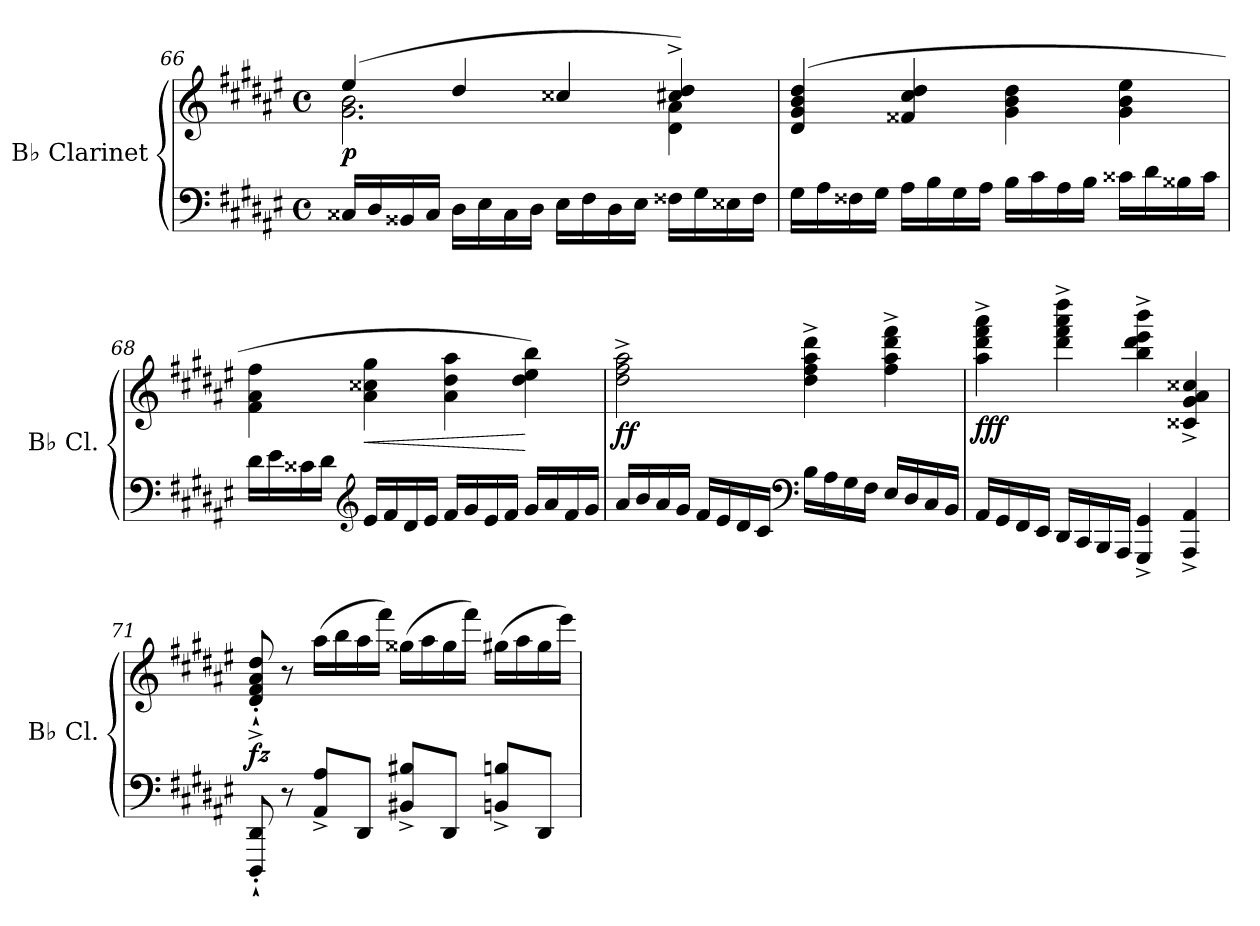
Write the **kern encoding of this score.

**kern	**kern	**dynam
*part1	*part1	*part1
*staff2	*staff1	*staff1/2
*I"B♭ Clarinet	*	*
*I'B♭ Cl.	*	*
*clefF4	*clefG2	*
*ITrd1c2	*ITrd1c2	*
*k[f#c#g#d#]	*k[f#c#g#d#]	*
*M4/4	*M4/4	*
*met(c)	*met(c)	*
=66	=66	=66
*	*^	*
!	!	!	!LO:DY:b
16BB#X/LL	(>4dd#/	2.f#\ 2.a\	p
16C#/	.	.	.
16AA##X/	.	.	.
16BB#/JJ	.	.	.
!	!	!	!LO:DY:b
16C#\LL	4cc#/	.	other-dynamics
16D#\	.	.	.
16BB#\	.	.	.
16C#\JJ	.	.	.
16D#\LL	4b#X/	.	.
16E\	.	.	.
16C#\	.	.	.
16D#\JJ	.	.	.
16E#X\LL	4bn/^ 4cc#/^)	4c#\ 4g#\	.
16F#\	.	.	.
16D##X\	.	.	.
16E#\JJ	.	.	.
*	*v	*v	*
!!LO:LB:g=z
=67	=67	=67
16F#\LL	(>4c#/ 4f#/ 4a/ 4cc#/	.
16G#\	.	.
16E#X\	.	.
16F#\JJ	.	.
16G#\LL	4e#X/ 4b/ 4cc#/	.
16A\	.	.
16F#\	.	.
16G#\JJ	.	.
16A\LL	4f#\ 4a\ 4cc#\	.
16B\	.	.
16G#\	.	.
16A\JJ	.	.
16B#X\LL	4f#\ 4a\ 4dd#\	.
16c#\	.	.
16A##X\	.	.
16B#\JJ	.	.
=68	=68	=68
16c#\LL	4e\ 4g#\ 4ee\	.
16d#\	.	.
16B#X\	.	.
16c#\JJ	.	.
*clefG2	*	*
!	!	!LO:HP:b
16d#/LL	4g#\ 4b#X\ 4ff#\	<
16e/	.	.
16c#/	.	.
16d#/JJ	.	.
16e/LL	4g#\ 4cc#\ 4gg#\	.
16f#/	.	.
16d#/	.	.
16e/JJ	.	.
16f#/LL	4cc#\ 4dd#\ 4aa\)	[
16g#/	.	.
16e/	.	.
16f#/JJ	.	.
!!LO:LB:g=z
=69	=69	=69
!	!	!LO:DY:b
16g#/LL	2cc#\^ 2ee\^ 2gg#\^	ff
16a/	.	.
16g#/	.	.
16f#/JJ	.	.
16e/LL	.	.
16d#/	.	.
16c#/	.	.
16B/JJ	.	.
*clefF4	*	*
16A\LL	4cc#\^ 4ee\^ 4gg#\^ 4ccc#\^	.
16G#\	.	.
16F#\	.	.
16E\JJ	.	.
16D#/LL	4ee\^ 4gg#\^ 4ccc#\^ 4eee\^	.
16C#/	.	.
16BB/	.	.
16AA/JJ	.	.
=70	=70	=70
!	!	!LO:DY:b
16GG#/LL	4gg#\^ 4ccc#\^ 4eee\^ 4ggg#\^	fff
16FF#/	.	.
16EE/	.	.
16DD#/JJ	.	.
16CC#/LL	4ccc#\^ 4eee\^ 4ggg#\^ 4cccc#\^	.
16BBB/	.	.
16AAA/	.	.
16GGG#/JJ	.	.
4FFF#/^ 4FF#/^	4aa\^ 4ccc#\^ 4ddd#\^ 4aaa\^	.
4GGG#/^ 4GG#/^	4B#X/^ 4f#/^ 4g#/^ 4b#X/^	.
!!LO:LB:g=z
=71	=71	=71
!	!	!LO:DY:b
8CCC#/'` 8CC#/'`	8c#/'`^ 8e/'`^ 8g#/'`^ 8cc#/'`^	fz
8r	8r	.
!	!	!LO:DY:b
8GG#/^ 8G#/^L	(>16gg#\LL	other-dynamics
.	16aa\	.
8CC#/J	16gg#\	.
.	16eee\JJ)	.
8AA#X/^ 8A#X/^L	(>16ff##X\LL	.
.	16gg#\	.
8CC#/J	16ff##\	.
.	16eee\JJ)	.
8AAn/^ 8An/^L	(>16ff#X\LL	.
.	16gg#\	.
8CC#/J	16ff#\	.
.	16ddd#\JJ)	.
=	=	=
*-	*-	*-
